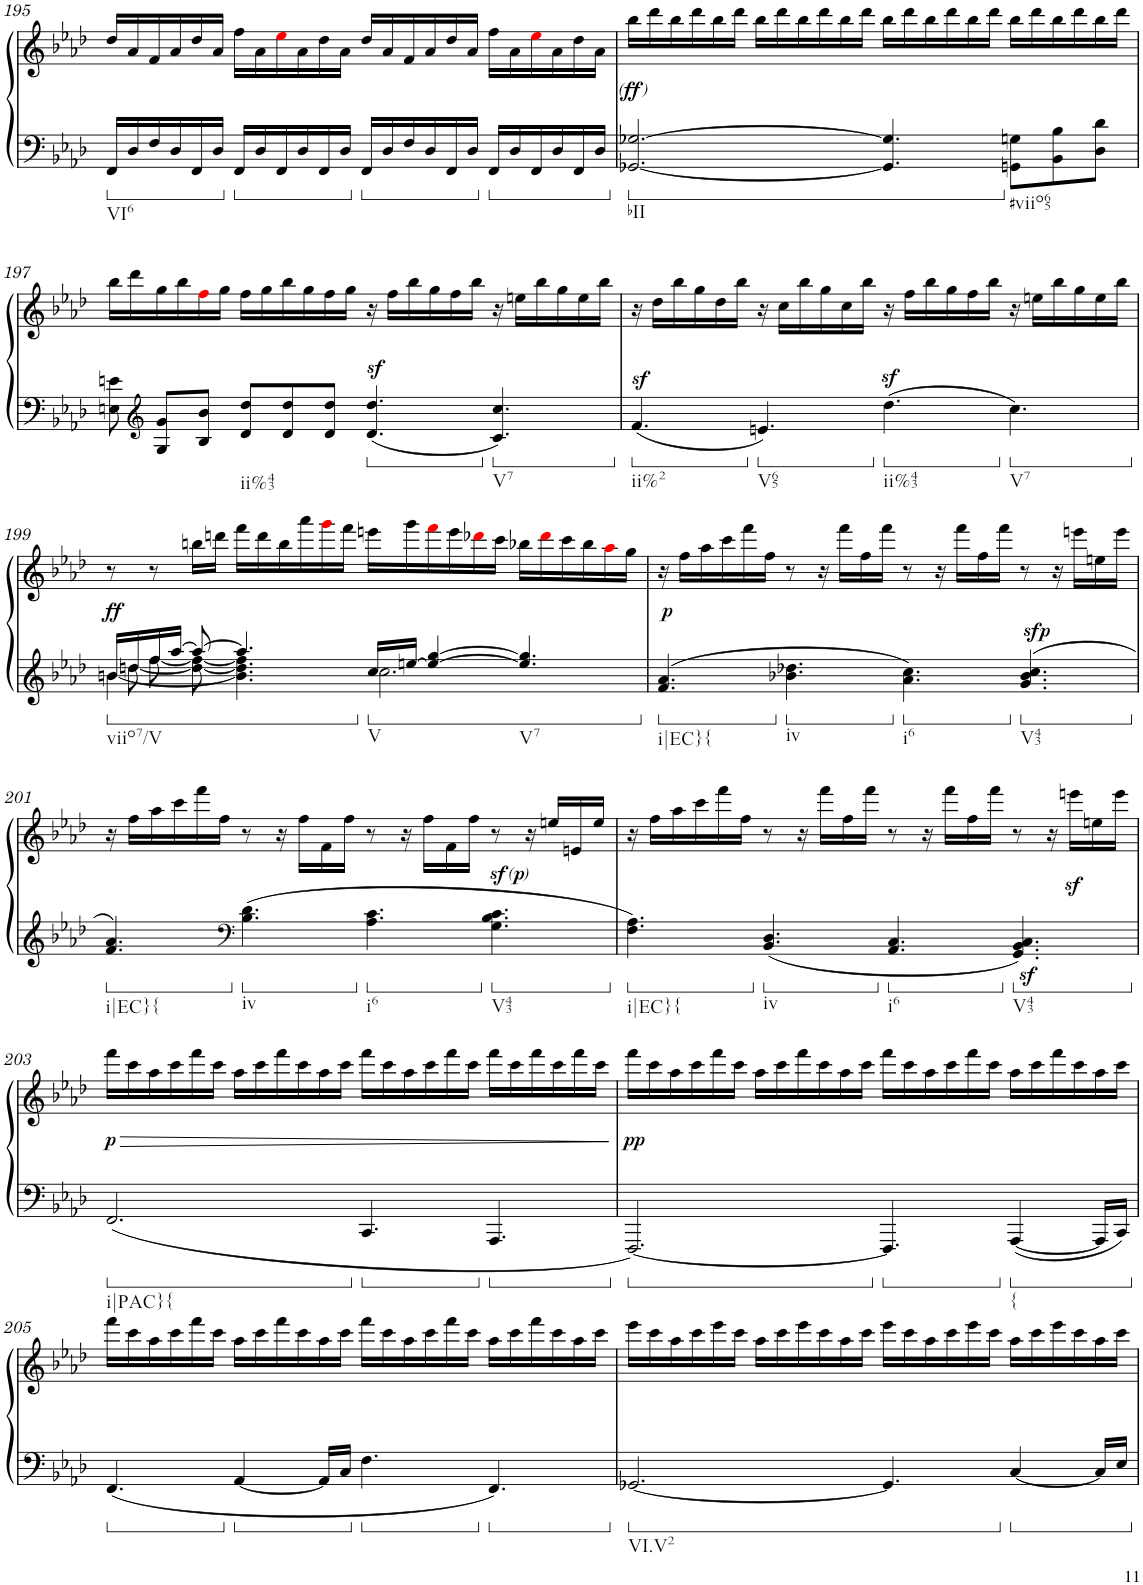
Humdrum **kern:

**kern	**kern	**dynam
*part1	*part1	*part1
*staff2	*staff1	*staff1/2
*I"Piano	*	*
*I'Pno.	*	*
!!LO:PB:g=z
*clefG2	*clefG2	*
*k[b-e-a-d-]	*k[b-e-a-d-]	*
*M12/8	*M12/8	*
=195	=195	=195
!LO:TX:b:t=VI6	!	!
16FF/LL	16dd-/LL	.
16D-/	16a-/	.
16F/	16f/	.
16D-/	16a-/	.
16FF/	16dd-/	.
16D-/JJ	16a-/JJ	.
16FF/LL	16ff\LL	.
16D-/	16a-\	.
16FF/	16ee-i\	.
16D-/	16a-\	.
16FF/	16dd-\	.
16D-/JJ	16a-\JJ	.
16FF/LL	16dd-/LL	.
16D-/	16a-/	.
16F/	16f/	.
16D-/	16a-/	.
16FF/	16dd-/	.
16D-/JJ	16a-/JJ	.
16FF/LL	16ff\LL	.
16D-/	16a-\	.
16FF/	16ee-i\	.
16D-/	16a-\	.
16FF/	16dd-\	.
16D-/JJ	16a-\JJ	.
=196	=196	=196
!LO:TX:b:t=bII	!	!
!	!	!LO:DY:b
!	!	!LO:DY:n=1:b
!	!	!LO:DY:n=2:b
[2.GG-X/ [2.G-X/	16bb-\LL	other-dynamics ff other-dynamics
.	16ddd-\	.
.	16bb-\	.
.	16ddd-\	.
.	16bb-\	.
.	16ddd-\JJ	.
.	16bb-\LL	.
.	16ddd-\	.
.	16bb-\	.
.	16ddd-\	.
.	16bb-\	.
.	16ddd-\JJ	.
4.GG-/] 4.G-/]	16bb-\LL	.
.	16ddd-\	.
.	16bb-\	.
.	16ddd-\	.
.	16bb-\	.
.	16ddd-\JJ	.
!LO:TX:b:t=#viio65	!	!
8GGn\ 8Gn\L	16bb-\LL	.
.	16ddd-\	.
8BB-\ 8B-\	16bb-\	.
.	16ddd-\	.
8D-\ 8d-\J	16bb-\	.
.	16ddd-\JJ	.
!!LO:LB:g=z
=197	=197	=197
8En\ 8en\	16bb-\LL	.
.	16ddd-\	.
*clefG2	*	*
8G/ 8g/L	16gg\	.
.	16bb-\	.
8B-/ 8b-/J	16ffi\	.
.	16gg\JJ	.
!LO:TX:b:t=ii%43	!	!
8d-/ 8dd-/L	16ff\LL	.
.	16gg\	.
8d-/ 8dd-/	16bb-\	.
.	16gg\	.
8d-/ 8dd-/J	16ff\	.
.	16gg\JJ	.
4.d-/z> 4.dd-/z>	16r	.
.	16ff\LL	.
.	16bb-\	.
.	16gg\	.
.	16ff\	.
.	16bb-\JJ	.
!LO:TX:b:t=V7	!	!
4.c/ 4.cc/	16r	.
.	16een\LL	.
.	16bb-\	.
.	16gg\	.
.	16ee\	.
.	16bb-\JJ	.
=198	=198	=198
!LO:TX:b:t=ii%2	!	!
4.fz>/	16r	.
.	16dd-\LL	.
.	16bb-\	.
.	16gg\	.
.	16dd-\	.
.	16bb-\JJ	.
!LO:TX:b:t=V65	!	!
4.en/	16r	.
.	16cc\LL	.
.	16bb-\	.
.	16gg\	.
.	16cc\	.
.	16bb-\JJ	.
!LO:TX:b:t=ii%43	!	!
4.dd-z>\	16r	.
.	16ff\LL	.
.	16bb-\	.
.	16gg\	.
.	16ff\	.
.	16bb-\JJ	.
!LO:TX:b:t=V7	!	!
4.cc\	16r	.
.	16een\LL	.
.	16bb-\	.
.	16gg\	.
.	16ee\	.
.	16bb-\JJ	.
!!LO:LB:g=z
=199	=199	=199
*^	*	*
*	*^	*	*
*	*	*^	*	*
!LO:TX:b:t=viio7/V	!	!	!	!	!
!	!	!	!	!	!LO:DY:b
16bn/LL	8ryy	16ryy	[4.b\	8r	ff
16ddn/	.	[8.dd\	.	.	.
16ff/	[8ff\	.	.	8r	.
[16aa-/JJ	.	.	.	.	.
8aa-/_	8dd\_ 8ff\_	4ryy	.	16bbn\LL	.
.	.	.	.	16dddn\JJ	.
4.aa-/]	4.b\] 4.dd\] 4.ff\]	.	8ryy	16fff\LL	.
.	.	.	.	16ddd\	.
.	.	1ryy	1ryy	16bb\	.
.	.	.	.	16aaa-\	.
.	.	.	.	16gggi\	.
.	.	.	.	16fff\JJ	.
!LO:TX:b:t=V	!	!	!	!	!
16cc/LL	2.cc\	.	.	16eeen\LL	.
[16een/JJ	.	.	.	16ggg\	.
4ee/_ [4gg/	.	.	.	16fffi\	.
.	.	.	.	16eee\	.
.	.	.	.	16ddd-Xi\	.
.	.	.	.	16ccc\JJ	.
!LO:TX:b:t=V7	!	!	!	!	!
4.ee/] 4.gg/]	.	.	.	16bb-X\LL	.
.	.	.	.	16ddd-i\	.
.	.	.	.	16ccc\	.
.	.	.	.	16bb-\	.
.	.	.	.	16aa-i\	.
.	.	.	.	16gg\JJ	.
*v	*v	*v	*v	*	*
=200	=200	=200
!LO:TX:b:t=i|EC}{	!	!
!	!	!LO:DY:b
4.f/ 4.a-/	16r	p
.	16ff\LL	.
.	16aa-\	.
.	16ccc\	.
.	16fff\	.
.	16ff\JJ	.
!LO:TX:b:t=iv	!	!
4.b-X\ 4.dd-X\	8r	.
.	16r	.
.	16fff\LL	.
.	16ff\	.
.	16fff\JJ	.
!LO:TX:b:t=i6	!	!
4.a-\ 4.cc\	8r	.
.	16r	.
.	16fff\LL	.
.	16ff\	.
.	16fff\JJ	.
!LO:TX:b:t=V43	!	!
!	!	!LO:DY:a=2
4.g/ 4.b-/ 4.cc/	8r	sfp
.	16r	.
.	16eeen\LL	.
.	16een\	.
.	16eee\JJ	.
!!LO:LB:g=z
=201	=201	=201
!LO:TX:b:t=i|EC}{	!	!
4.f/ 4.a-/	16r	.
.	16ff\LL	.
.	16aa-\	.
.	16ccc\	.
.	16fff\	.
.	16ff\JJ	.
*clefF4	*	*
!LO:TX:b:t=iv	!	!
4.B-\ 4.d-\	8r	.
.	16r	.
.	16ff\LL	.
.	16f\	.
.	16ff\JJ	.
!LO:TX:b:t=i6	!	!
4.A-\ 4.c\	8r	.
.	16r	.
.	16ff\LL	.
.	16f\	.
.	16ff\JJ	.
!LO:TX:b:t=V43	!	!
!	!	!LO:DY:b
!	!	!LO:DY:n=1:b
!	!	!LO:DY:n=2:b
!	!	!LO:DY:n=3:b
4.G\ 4.B-\ 4.c\	8r	sf other-dynamics p other-dynamics
.	16r	.
.	16een/LL	.
.	16en/	.
.	16ee/JJ	.
=202	=202	=202
!LO:TX:b:t=i|EC}{	!	!
4.F\ 4.A-\	16r	.
.	16ff\LL	.
.	16aa-\	.
.	16ccc\	.
.	16fff\	.
.	16ff\JJ	.
!LO:TX:b:t=iv	!	!
4.BB-/ 4.D-/	8r	.
.	16r	.
.	16fff\LL	.
.	16ff\	.
.	16fff\JJ	.
!LO:TX:b:t=i6	!	!
4.AA-/ 4.C/	8r	.
.	16r	.
.	16fff\LL	.
.	16ff\	.
.	16fff\JJ	.
!LO:TX:b:t=V43	!	!
4.GG/z< 4.BB-/z< 4.C/z<	8r	.
.	16r	.
.	16eeenz<\LL	.
.	16een\	.
.	16eee\JJ	.
!!LO:LB:g=z
=203	=203	=203
!LO:TX:b:t=i|PAC}{	!	!
!	!	!LO:HP:b
!	!	!LO:DY:n=1:b
2.FF/	16fff\LL	> p
.	16ccc\	.
.	16aa-\	.
.	16ccc\	.
.	16fff\	.
.	16ccc\JJ	.
.	16aa-\LL	.
.	16ccc\	.
.	16fff\	.
.	16ccc\	.
.	16aa-\	.
.	16ccc\JJ	.
4.CC/	16fff\LL	.
.	16ccc\	.
.	16aa-\	.
.	16ccc\	.
.	16fff\	.
.	16ccc\JJ	.
4.AAA-/	16fff\LL	.
.	16ccc\	.
.	16fff\	.
.	16ccc\	.
.	16fff\	.
.	16ccc\JJ	.
.	.	]
=204	=204	=204
!	!	!LO:DY:b
[2.FFF/	16fff\LL	pp
.	16ccc\	.
.	16aa-\	.
.	16ccc\	.
.	16fff\	.
.	16ccc\JJ	.
.	16aa-\LL	.
.	16ccc\	.
.	16fff\	.
.	16ccc\	.
.	16aa-\	.
.	16ccc\JJ	.
4.FFF/]	16fff\LL	.
.	16ccc\	.
.	16aa-\	.
.	16ccc\	.
.	16fff\	.
.	16ccc\JJ	.
!LO:TX:b:t={	!	!
[4AAA-/	16aa-\LL	.
.	16ccc\	.
.	16fff\	.
.	16ccc\	.
16AAA-/LL]	16aa-\	.
16CC/JJ	16ccc\JJ	.
!!LO:LB:g=z
=205	=205	=205
4.FF/	16fff\LL	.
.	16ccc\	.
.	16aa-\	.
.	16ccc\	.
.	16fff\	.
.	16ccc\JJ	.
[4AA-/	16aa-\LL	.
.	16ccc\	.
.	16fff\	.
.	16ccc\	.
16AA-/LL]	16aa-\	.
16C/JJ	16ccc\JJ	.
4.F\	16fff\LL	.
.	16ccc\	.
.	16aa-\	.
.	16ccc\	.
.	16fff\	.
.	16ccc\JJ	.
4.FF/	16aa-\LL	.
.	16ccc\	.
.	16fff\	.
.	16ccc\	.
.	16aa-\	.
.	16ccc\JJ	.
=206	=206	=206
!LO:TX:b:t=VI.V2	!	!
[2.GG-X/	16eee-\LL	.
.	16ccc\	.
.	16aa-\	.
.	16ccc\	.
.	16eee-\	.
.	16ccc\JJ	.
.	16aa-\LL	.
.	16ccc\	.
.	16eee-\	.
.	16ccc\	.
.	16aa-\	.
.	16ccc\JJ	.
4.GG-/]	16eee-\LL	.
.	16ccc\	.
.	16aa-\	.
.	16ccc\	.
.	16eee-\	.
.	16ccc\JJ	.
[4C/	16aa-\LL	.
.	16ccc\	.
.	16eee-\	.
.	16ccc\	.
16C/LL]	16aa-\	.
16E-/JJ	16ccc\JJ	.
=	=	=
*-	*-	*-
